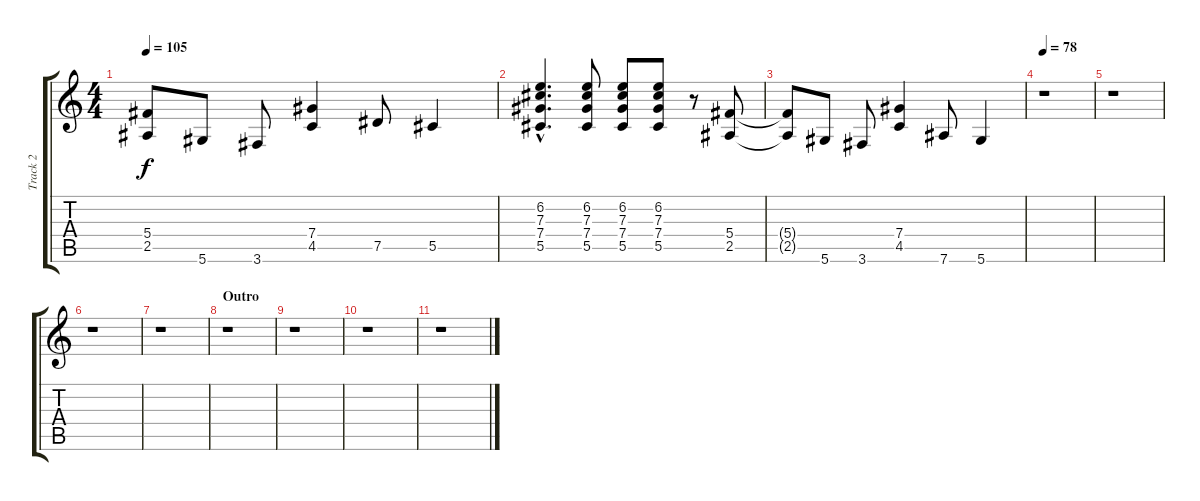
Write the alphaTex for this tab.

\track ("Track 2" "Track 2") {instrument distortionguitar}
\staff {score tabs}
\tuning (Eb4 Bb3 Gb3 Db3 Ab2 Eb2) {hide}
\ts (4 4)
\tempo 105
\clef g2
\ks c
(5.4{t} 2.5{t}).8{dy f} 5.6.8 3.6.8 (7.4 4.5).4 7.5.8 5.5.4 |
(6.2{hac} 7.3{hac} 7.4{hac} 5.5{hac}).4{d} (6.2 7.3 7.4 5.5).8 (6.2 7.3 7.4 5.5).8 (6.2 7.3 7.4 5.5).8 r.8 (5.4 2.5).8 |
(5.4{t} 2.5{t}).8 5.6.8 3.6.8 (7.4 4.5).4 7.6.8 5.6.4 |
\tempo 78
r.1 |
r.1 |
r.1 |
r.1 |
\section ("" "Outro")
r.1 |
r.1 |
r.1 |
r.1
